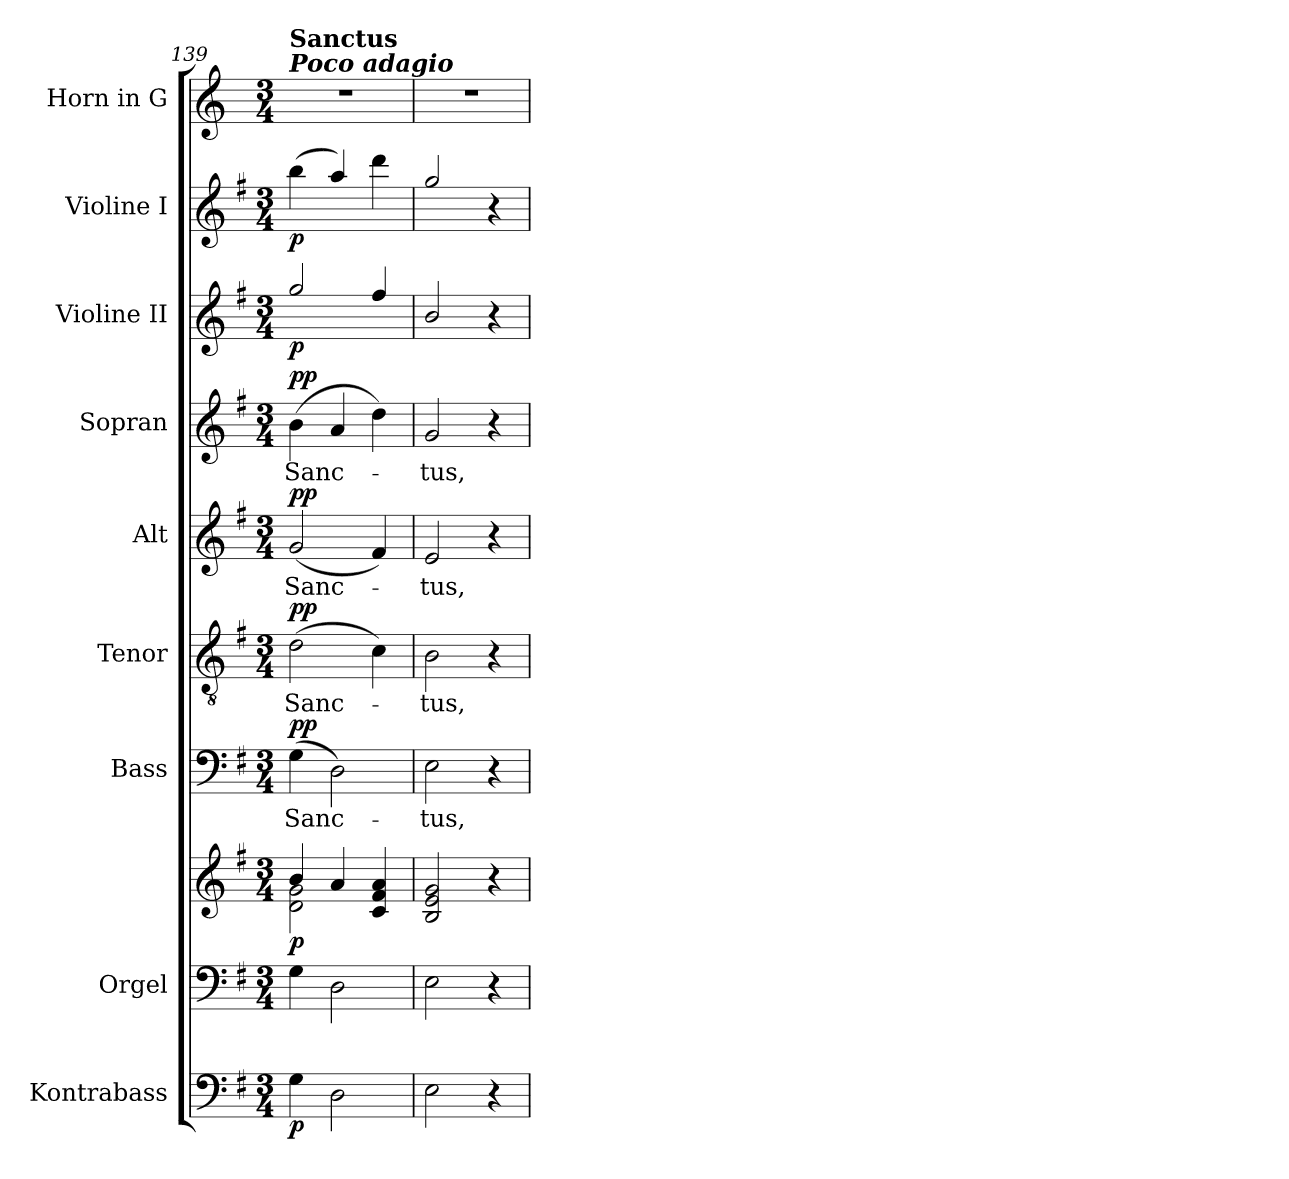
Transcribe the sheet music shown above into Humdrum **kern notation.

**kern	**dynam	**kern	**kern	**dynam	**kern	**text	**dynam	**kern	**text	**dynam	**kern	**text	**dynam	**kern	**text	**dynam	**kern	**dynam	**kern	**dynam	**kern
*part9	*part9	*part8	*part8	*part8	*part7	*part7	*part7	*part6	*part6	*part6	*part5	*part5	*part5	*part4	*part4	*part4	*part3	*part3	*part2	*part2	*part1
*staff10	*staff10	*staff9	*staff8	*staff8/9	*staff7	*staff7	*staff7	*staff6	*staff6	*staff6	*staff5	*staff5	*staff5	*staff4	*staff4	*staff4	*staff3	*staff3	*staff2	*staff2	*staff1
*I"Kontrabass	*	*I"Orgel	*	*	*I"Bass	*	*	*I"Tenor	*	*	*I"Alt	*	*	*I"Sopran	*	*	*I"Violine II	*	*I"Violine I	*	*I"Horn in G
*I'Kb.	*	*I'Org.	*	*	*I'B	*	*	*I'T	*	*	*I'A	*	*	*I'S	*	*	*I'Vl. II	*	*I'Vl. I	*	*I'Hrn.
!!LO:PB:g=z
*clefF4	*	*clefF4	*clefG2	*	*clefF4	*	*	*clefGv2	*	*	*clefG2	*	*	*clefG2	*	*	*clefG2	*	*clefG2	*	*clefG2
*ITrd7c12	*	*	*	*	*	*	*	*	*	*	*	*	*	*	*	*	*ITrd7c12	*	*ITrd7c12	*	*ITrd3c5
*k[f#]	*	*k[f#]	*k[f#]	*	*k[f#]	*	*	*k[f#]	*	*	*k[f#]	*	*	*k[f#]	*	*	*k[f#]	*	*k[f#]	*	*k[f#]
*G:	*	*G:	*G:	*	*G:	*	*	*G:	*	*	*G:	*	*	*G:	*	*	*G:	*	*G:	*	*G:
*M3/4	*	*M3/4	*M3/4	*	*M3/4	*	*	*M3/4	*	*	*M3/4	*	*	*M3/4	*	*	*M3/4	*	*M3/4	*	*M3/4
=139	=139	=139	=139	=139	=139	=139	=139	=139	=139	=139	=139	=139	=139	=139	=139	=139	=139	=139	=139	=139	=139
*	*	*	*^	*	*	*	*	*	*	*	*	*	*	*	*	*	*	*	*	*	*
!	!	!	!	!	!	!	!	!	!	!	!	!	!	!	!	!	!	!	!	!	!	!LO:TX:a:Bi:t=Poco adagio
!	!	!	!	!	!	!	!	!	!	!	!	!	!	!	!	!	!	!	!	!	!	!LO:TX:a:B:t=Sanctus
!	!LO:DY:b	!	!	!	!LO:DY:b	!	!LO:LY:b	!LO:DY:a	!	!LO:LY:b	!LO:DY:a	!	!LO:LY:b	!LO:DY:a	!	!LO:LY:b	!LO:DY:a	!	!LO:DY:b	!	!LO:DY:b	!
4GG\	p	4G\	4b/	2d\ 2g\	p	(>4G\	Sanc-	pp	(>2d\	Sanc-	pp	(<2g/	Sanc-	pp	(>4b\	Sanc-	pp	2g/	p	(>4b\	p	2.r
2DD\	.	2D\	4a/	.	.	2D\)	.	.	.	.	.	.	.	.	4a/	.	.	.	.	4a/)	.	.
.	.	.	4c/ 4f#/ 4a/	4ryy	.	.	.	.	4c\)	.	.	4f#/)	.	.	4dd\)	.	.	4f#/	.	4dd\	.	.
=140	=140	=140	=140	=140	=140	=140	=140	=140	=140	=140	=140	=140	=140	=140	=140	=140	=140	=140	=140	=140	=140	=140
!	!	!	!	!	!	!	!LO:LY:b	!	!	!LO:LY:b	!	!	!LO:LY:b	!	!	!LO:LY:b	!	!	!	!	!	!
*	*	*	*v	*v	*	*	*	*	*	*	*	*	*	*	*	*	*	*	*	*	*	*
2EE\	.	2E\	2B/ 2e/ 2g/	.	2E\	-tus,	.	2B\	-tus,	.	2e/	-tus,	.	2g/	-tus,	.	2B/	.	2g/	.	2.r
4r	.	4r	4r	.	4r	.	.	4r	.	.	4r	.	.	4r	.	.	4r	.	4r	.	.
=	=	=	=	=	=	=	=	=	=	=	=	=	=	=	=	=	=	=	=	=	=
*-	*-	*-	*-	*-	*-	*-	*-	*-	*-	*-	*-	*-	*-	*-	*-	*-	*-	*-	*-	*-	*-
